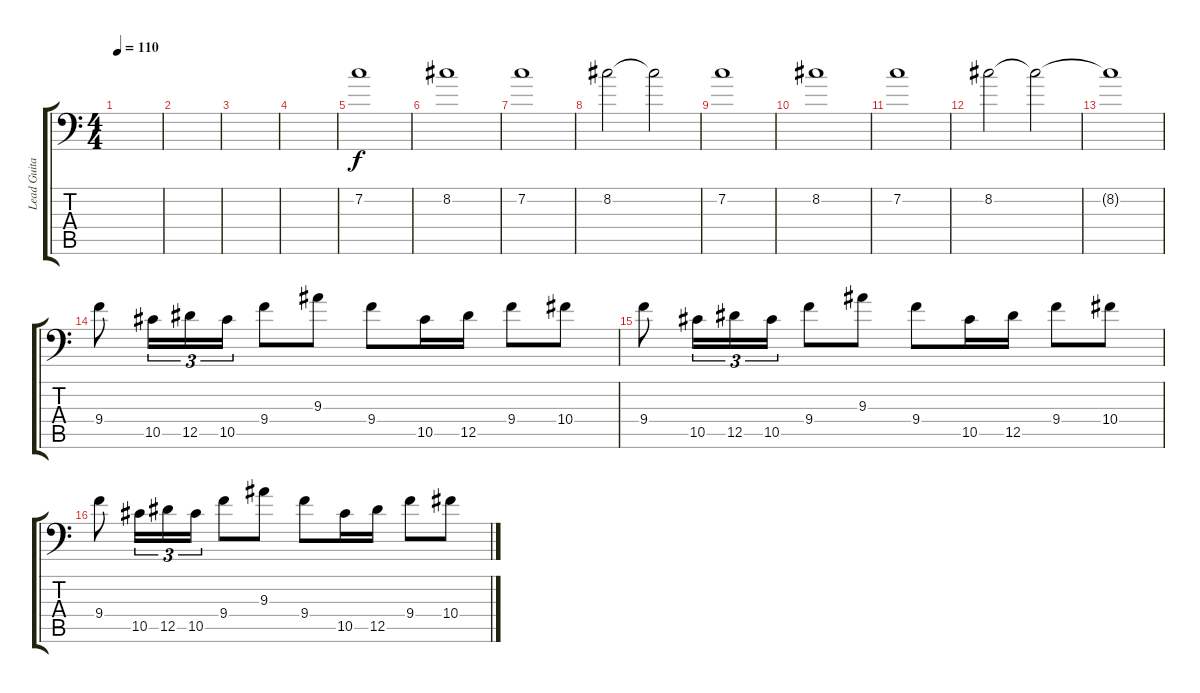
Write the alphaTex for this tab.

\track ("Lead Guitar I" "Lead Guita") {instrument distortionguitar}
\staff {score tabs}
\tuning (Bb3 F3 Db3 Ab2 Eb2 Bb1) {hide}
\ts (4 4)
\tempo 110
\clef f4
\ks c
|
|
|
|
7.2.1 |
8.2.1 |
7.2.1 |
8.2.2 8.2{t}.2 |
7.2.1 |
8.2.1 |
7.2.1 |
8.2.2 8.2{t}.2 |
8.2{t}.1 |
9.4.8 10.5.16{tu (3 2)} 12.5.16{tu (3 2)} 10.5.16{tu (3 2)} 9.4.8 9.3.8 9.4.8 10.5.16 12.5.16 9.4.8 10.4.8 |
9.4.8 10.5.16{tu (3 2)} 12.5.16{tu (3 2)} 10.5.16{tu (3 2)} 9.4.8 9.3.8 9.4.8 10.5.16 12.5.16 9.4.8 10.4.8 |
9.4.8 10.5.16{tu (3 2)} 12.5.16{tu (3 2)} 10.5.16{tu (3 2)} 9.4.8 9.3.8 9.4.8 10.5.16 12.5.16 9.4.8 10.4.8
